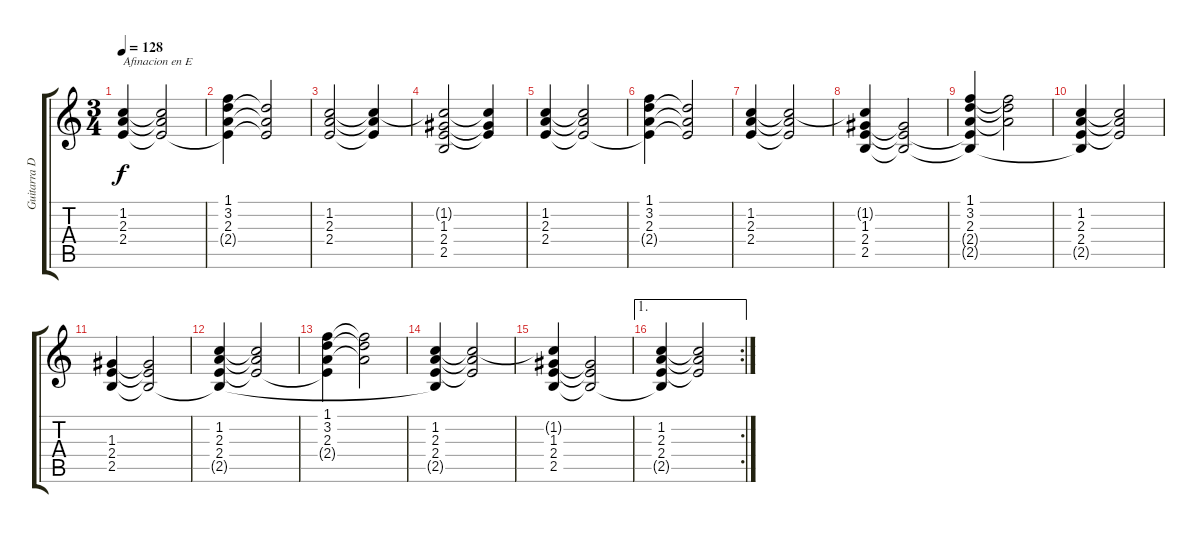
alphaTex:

\track ("Guitarra Distorsionada \"Opcional\"" "Guitarra D") {instrument distortionguitar}
\staff {score tabs}
\tuning (E4 B3 G3 D3 A2 E2) {hide}
\ts (3 4)
\tempo 128
\clef g2
\ks c
(1.2 2.3 2.4).4{txt "Afinacion en E" dy f instrument distortionguitar} (1.2{t} 2.3{t} 2.4{t}).2 |
(1.1 3.2 2.3 2.4{t}).4 (3.2{t} 2.3{t} 2.4{t}).2 |
(1.2 2.3 2.4).2 (1.2{t} 2.3{t} 2.4{t}).4 |
(1.2{t} 1.3 2.4 2.5).2 (1.2{t} 1.3{t} 2.4{t}).4 |
(1.2 2.3 2.4).4 (1.2{t} 2.3{t} 2.4{t}).2 |
(1.1 3.2 2.3 2.4{t}).4 (3.2{t} 2.3{t} 2.4{t}).2 |
(1.2 2.3 2.4).4 (1.2{t} 2.3{t} 2.4{t}).2 |
(1.2{t} 1.3 2.4 2.5).4 (1.3{t} 2.4{t} 2.5{t}).2 |
(1.1 3.2 2.3 2.4{t} 2.5{t}).4 (1.1{t} 3.2{t} 2.3{t}).2 |
(1.2 2.3 2.4 2.5{t}).4 (1.2{t} 2.3{t} 2.4{t}).2 |
(1.3 2.4 2.5).4 (1.3{t} 2.4{t} 2.5{t}).2 |
(1.2 2.3 2.4 2.5{t}).4 (1.2{t} 2.3{t} 2.4{t}).2 |
(1.1 3.2 2.3 2.4{t}).4 (1.1{t} 3.2{t} 2.3{t}).2 |
(1.2 2.3 2.4 2.5{t}).4 (1.2{t} 2.3{t} 2.4{t}).2 |
(1.2{t} 1.3 2.4 2.5).4 (1.3{t} 2.4{t} 2.5{t}).2 |
\ae 1
\rc 2
(1.2 2.3 2.4 2.5{t}).4 (1.2{t} 2.3{t} 2.4{t}).2
